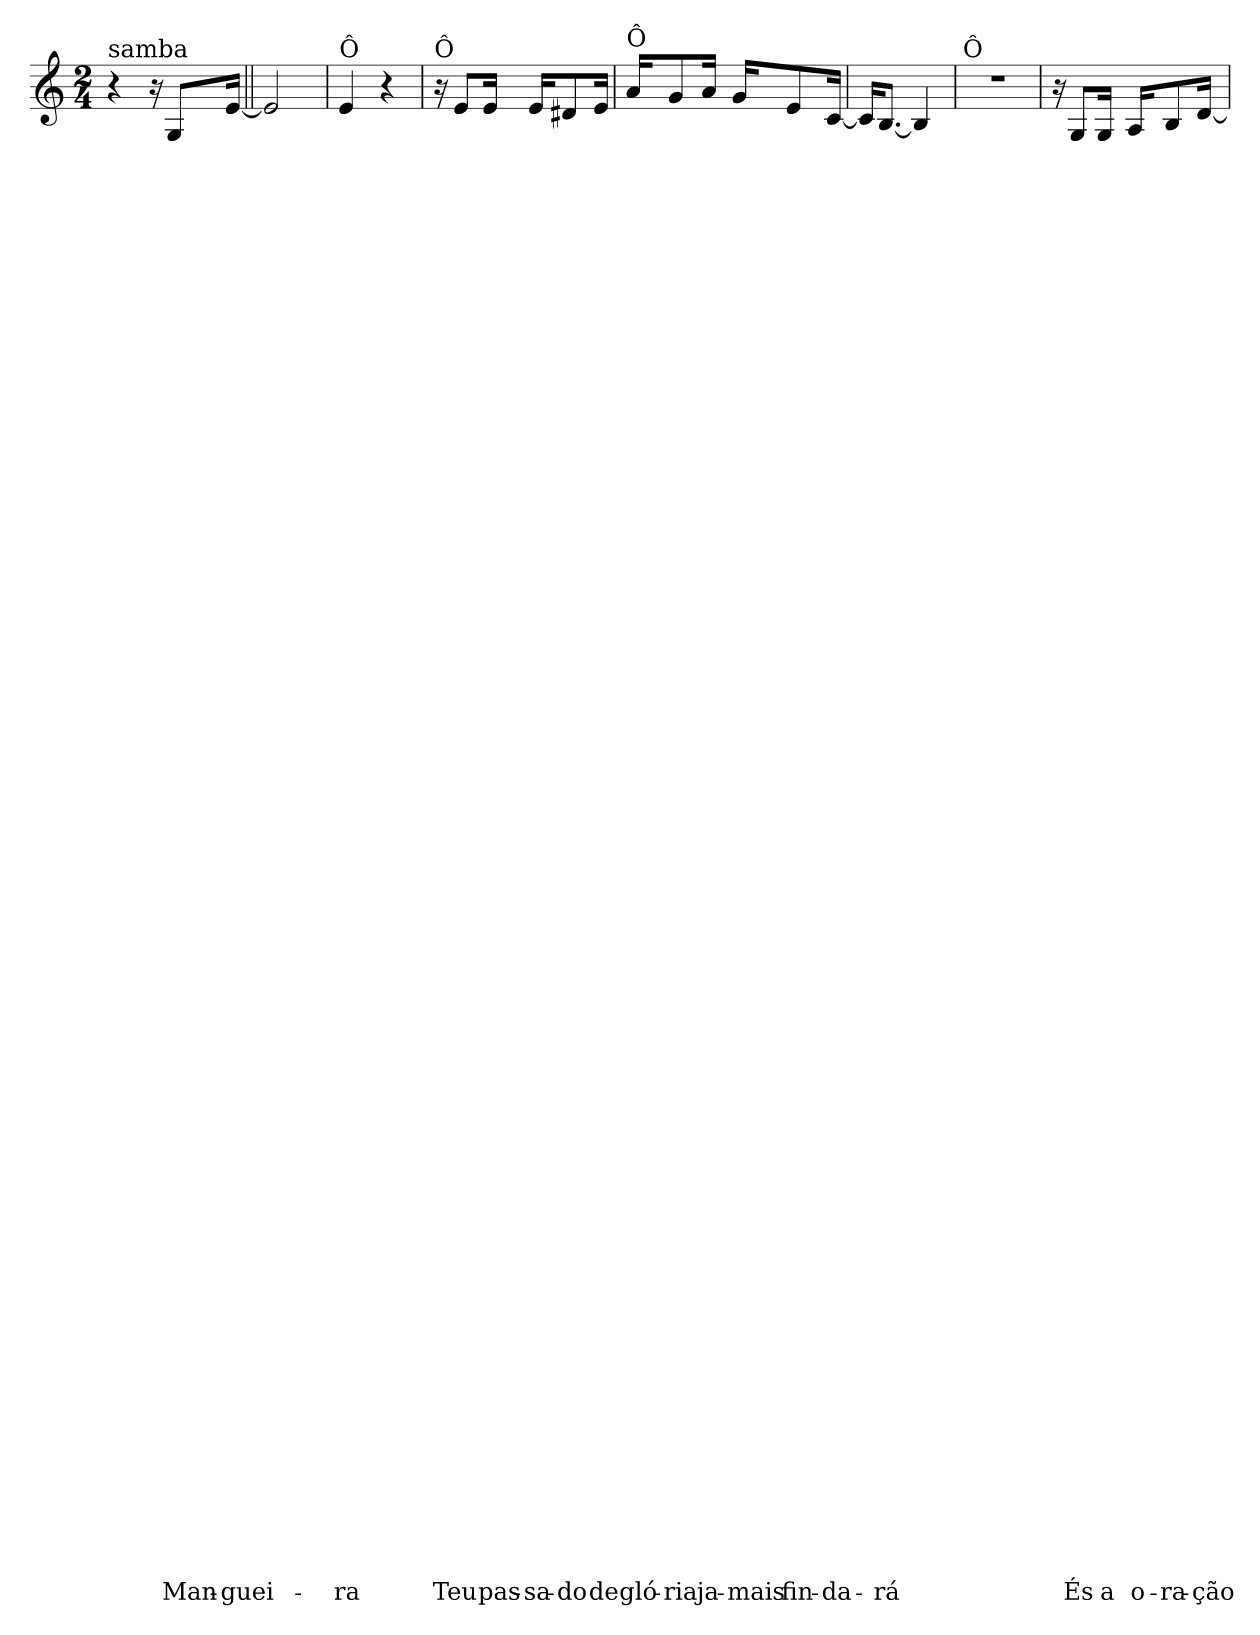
**kern	**text	**text	**text	**text	**text	**text	**text	**text	**text	**text	**text	**text	**text	**text	**text	**text	**text	**text	**text	**text	**text	**text	**text	**text	**text	**text	**text	**text	**text	**text	**text	**text	**text	**text	**text	**text	**text	**text	**text	**text	**text	**text	**text	**text	**text	**text	**text	**text	**text	**text	**text	**text	**text	**text	**text	**text	**text	**text	**text	**text	**text
*part1	*part1	*part1	*part1	*part1	*part1	*part1	*part1	*part1	*part1	*part1	*part1	*part1	*part1	*part1	*part1	*part1	*part1	*part1	*part1	*part1	*part1	*part1	*part1	*part1	*part1	*part1	*part1	*part1	*part1	*part1	*part1	*part1	*part1	*part1	*part1	*part1	*part1	*part1	*part1	*part1	*part1	*part1	*part1	*part1	*part1	*part1	*part1	*part1	*part1	*part1	*part1	*part1	*part1	*part1	*part1	*part1	*part1	*part1	*part1	*part1	*part1
*staff1	*staff1	*staff1	*staff1	*staff1	*staff1	*staff1	*staff1	*staff1	*staff1	*staff1	*staff1	*staff1	*staff1	*staff1	*staff1	*staff1	*staff1	*staff1	*staff1	*staff1	*staff1	*staff1	*staff1	*staff1	*staff1	*staff1	*staff1	*staff1	*staff1	*staff1	*staff1	*staff1	*staff1	*staff1	*staff1	*staff1	*staff1	*staff1	*staff1	*staff1	*staff1	*staff1	*staff1	*staff1	*staff1	*staff1	*staff1	*staff1	*staff1	*staff1	*staff1	*staff1	*staff1	*staff1	*staff1	*staff1	*staff1	*staff1	*staff1	*staff1	*staff1
*clefG2	*	*	*	*	*	*	*	*	*	*	*	*	*	*	*	*	*	*	*	*	*	*	*	*	*	*	*	*	*	*	*	*	*	*	*	*	*	*	*	*	*	*	*	*	*	*	*	*	*	*	*	*	*	*	*	*	*	*	*	*	*
*k[]	*	*	*	*	*	*	*	*	*	*	*	*	*	*	*	*	*	*	*	*	*	*	*	*	*	*	*	*	*	*	*	*	*	*	*	*	*	*	*	*	*	*	*	*	*	*	*	*	*	*	*	*	*	*	*	*	*	*	*	*	*
*C:	*	*	*	*	*	*	*	*	*	*	*	*	*	*	*	*	*	*	*	*	*	*	*	*	*	*	*	*	*	*	*	*	*	*	*	*	*	*	*	*	*	*	*	*	*	*	*	*	*	*	*	*	*	*	*	*	*	*	*	*	*
*M2/4	*	*	*	*	*	*	*	*	*	*	*	*	*	*	*	*	*	*	*	*	*	*	*	*	*	*	*	*	*	*	*	*	*	*	*	*	*	*	*	*	*	*	*	*	*	*	*	*	*	*	*	*	*	*	*	*	*	*	*	*	*
*MM110	*	*	*	*	*	*	*	*	*	*	*	*	*	*	*	*	*	*	*	*	*	*	*	*	*	*	*	*	*	*	*	*	*	*	*	*	*	*	*	*	*	*	*	*	*	*	*	*	*	*	*	*	*	*	*	*	*	*	*	*	*
=1	=1	=1	=1	=1	=1	=1	=1	=1	=1	=1	=1	=1	=1	=1	=1	=1	=1	=1	=1	=1	=1	=1	=1	=1	=1	=1	=1	=1	=1	=1	=1	=1	=1	=1	=1	=1	=1	=1	=1	=1	=1	=1	=1	=1	=1	=1	=1	=1	=1	=1	=1	=1	=1	=1	=1	=1	=1	=1	=1	=1	=1
!LO:TX:a:t=samba	!	!	!	!	!	!	!	!	!	!	!	!	!	!	!	!	!	!	!	!	!	!	!	!	!	!	!	!	!	!	!	!	!	!	!	!	!	!	!	!	!	!	!	!	!	!	!	!	!	!	!	!	!	!	!	!	!	!	!	!	!
4r	.	.	.	.	.	.	.	.	.	.	.	.	.	.	.	.	.	.	.	.	.	.	.	.	.	.	.	.	.	.	.	.	.	.	.	.	.	.	.	.	.	.	.	.	.	.	.	.	.	.	.	.	.	.	.	.	.	.	.	.	.
16r	.	.	.	.	.	.	.	.	.	.	.	.	.	.	.	.	.	.	.	.	.	.	.	.	.	.	.	.	.	.	.	.	.	.	.	.	.	.	.	.	.	.	.	.	.	.	.	.	.	.	.	.	.	.	.	.	.	.	.	.	.
!	!	!	!	!	!	!	!	!	!	!	!	!	!	!	!	!	!	!	!	!	!	!	!	!	!	!	!	!	!	!	!	!	!	!	!	!	!	!	!	!	!	!	!	!	!	!	!	!	!	!	!	!	!	!	!	!	!	!	!	!	!LO:LY:b
8G/L	.	.	.	.	.	.	.	.	.	.	.	.	.	.	.	.	.	.	.	.	.	.	.	.	.	.	.	.	.	.	.	.	.	.	.	.	.	.	.	.	.	.	.	.	.	.	.	.	.	.	.	.	.	.	.	.	.	.	.	.	Man-
!	!	!	!	!	!	!	!	!	!	!	!	!	!	!	!	!	!	!	!	!	!	!	!	!	!	!	!	!	!	!	!	!	!	!	!	!	!	!	!	!	!	!	!	!	!	!	!	!	!	!	!	!	!	!	!	!	!	!	!	!	!LO:LY:b
[16e/Jk	.	.	.	.	.	.	.	.	.	.	.	.	.	.	.	.	.	.	.	.	.	.	.	.	.	.	.	.	.	.	.	.	.	.	.	.	.	.	.	.	.	.	.	.	.	.	.	.	.	.	.	.	.	.	.	.	.	.	.	.	-guei-
=2||	=2||	=2||	=2||	=2||	=2||	=2||	=2||	=2||	=2||	=2||	=2||	=2||	=2||	=2||	=2||	=2||	=2||	=2||	=2||	=2||	=2||	=2||	=2||	=2||	=2||	=2||	=2||	=2||	=2||	=2||	=2||	=2||	=2||	=2||	=2||	=2||	=2||	=2||	=2||	=2||	=2||	=2||	=2||	=2||	=2||	=2||	=2||	=2||	=2||	=2||	=2||	=2||	=2||	=2||	=2||	=2||	=2||	=2||	=2||	=2||	=2||
2e/]	.	.	.	.	.	.	.	.	.	.	.	.	.	.	.	.	.	.	.	.	.	.	.	.	.	.	.	.	.	.	.	.	.	.	.	.	.	.	.	.	.	.	.	.	.	.	.	.	.	.	.	.	.	.	.	.	.	.	.	.	.
=3	=3	=3	=3	=3	=3	=3	=3	=3	=3	=3	=3	=3	=3	=3	=3	=3	=3	=3	=3	=3	=3	=3	=3	=3	=3	=3	=3	=3	=3	=3	=3	=3	=3	=3	=3	=3	=3	=3	=3	=3	=3	=3	=3	=3	=3	=3	=3	=3	=3	=3	=3	=3	=3	=3	=3	=3	=3	=3	=3	=3	=3
!LO:TX:a:t=Ô	!	!	!	!	!	!	!	!	!	!	!	!	!	!	!	!	!	!	!	!	!	!	!	!	!	!	!	!	!	!	!	!	!	!	!	!	!	!	!	!	!	!	!	!	!	!	!	!	!	!	!	!	!	!	!	!	!	!	!	!	!
!	!	!	!	!	!	!	!	!	!	!	!	!	!	!	!	!	!	!	!	!	!	!	!	!	!	!	!	!	!	!	!	!	!	!	!	!	!	!	!	!	!	!	!	!	!	!	!	!	!	!	!	!	!	!	!	!	!	!	!	!	!LO:LY:b
4e/	.	.	.	.	.	.	.	.	.	.	.	.	.	.	.	.	.	.	.	.	.	.	.	.	.	.	.	.	.	.	.	.	.	.	.	.	.	.	.	.	.	.	.	.	.	.	.	.	.	.	.	.	.	.	.	.	.	.	.	.	-ra
4r	.	.	.	.	.	.	.	.	.	.	.	.	.	.	.	.	.	.	.	.	.	.	.	.	.	.	.	.	.	.	.	.	.	.	.	.	.	.	.	.	.	.	.	.	.	.	.	.	.	.	.	.	.	.	.	.	.	.	.	.	.
=4	=4	=4	=4	=4	=4	=4	=4	=4	=4	=4	=4	=4	=4	=4	=4	=4	=4	=4	=4	=4	=4	=4	=4	=4	=4	=4	=4	=4	=4	=4	=4	=4	=4	=4	=4	=4	=4	=4	=4	=4	=4	=4	=4	=4	=4	=4	=4	=4	=4	=4	=4	=4	=4	=4	=4	=4	=4	=4	=4	=4	=4
!LO:TX:a:t=Ô	!	!	!	!	!	!	!	!	!	!	!	!	!	!	!	!	!	!	!	!	!	!	!	!	!	!	!	!	!	!	!	!	!	!	!	!	!	!	!	!	!	!	!	!	!	!	!	!	!	!	!	!	!	!	!	!	!	!	!	!	!
16r	.	.	.	.	.	.	.	.	.	.	.	.	.	.	.	.	.	.	.	.	.	.	.	.	.	.	.	.	.	.	.	.	.	.	.	.	.	.	.	.	.	.	.	.	.	.	.	.	.	.	.	.	.	.	.	.	.	.	.	.	.
!	!	!	!	!	!	!	!	!	!	!	!	!	!	!	!	!	!	!	!	!	!	!	!	!	!	!	!	!	!	!	!	!	!	!	!	!	!	!	!	!	!	!	!	!	!	!	!	!	!	!	!	!	!	!	!	!	!	!	!	!	!LO:LY:b
8e/L	.	.	.	.	.	.	.	.	.	.	.	.	.	.	.	.	.	.	.	.	.	.	.	.	.	.	.	.	.	.	.	.	.	.	.	.	.	.	.	.	.	.	.	.	.	.	.	.	.	.	.	.	.	.	.	.	.	.	.	.	Teu
!	!	!	!	!	!	!	!	!	!	!	!	!	!	!	!	!	!	!	!	!	!	!	!	!	!	!	!	!	!	!	!	!	!	!	!	!	!	!	!	!	!	!	!	!	!	!	!	!	!	!	!	!	!	!	!	!	!	!	!	!	!LO:LY:b
16e/Jk	.	.	.	.	.	.	.	.	.	.	.	.	.	.	.	.	.	.	.	.	.	.	.	.	.	.	.	.	.	.	.	.	.	.	.	.	.	.	.	.	.	.	.	.	.	.	.	.	.	.	.	.	.	.	.	.	.	.	.	.	pas-
!	!	!	!	!	!	!	!	!	!	!	!	!	!	!	!	!	!	!	!	!	!	!	!	!	!	!	!	!	!	!	!	!	!	!	!	!	!	!	!	!	!	!	!	!	!	!	!	!	!	!	!	!	!	!	!	!	!	!	!	!	!LO:LY:b
16e/KL	.	.	.	.	.	.	.	.	.	.	.	.	.	.	.	.	.	.	.	.	.	.	.	.	.	.	.	.	.	.	.	.	.	.	.	.	.	.	.	.	.	.	.	.	.	.	.	.	.	.	.	.	.	.	.	.	.	.	.	.	-sa-
!	!	!	!	!	!	!	!	!	!	!	!	!	!	!	!	!	!	!	!	!	!	!	!	!	!	!	!	!	!	!	!	!	!	!	!	!	!	!	!	!	!	!	!	!	!	!	!	!	!	!	!	!	!	!	!	!	!	!	!	!	!LO:LY:b
8d#X/	.	.	.	.	.	.	.	.	.	.	.	.	.	.	.	.	.	.	.	.	.	.	.	.	.	.	.	.	.	.	.	.	.	.	.	.	.	.	.	.	.	.	.	.	.	.	.	.	.	.	.	.	.	.	.	.	.	.	.	.	-do
!	!	!	!	!	!	!	!	!	!	!	!	!	!	!	!	!	!	!	!	!	!	!	!	!	!	!	!	!	!	!	!	!	!	!	!	!	!	!	!	!	!	!	!	!	!	!	!	!	!	!	!	!	!	!	!	!	!	!	!	!	!LO:LY:b
16e/Jk	.	.	.	.	.	.	.	.	.	.	.	.	.	.	.	.	.	.	.	.	.	.	.	.	.	.	.	.	.	.	.	.	.	.	.	.	.	.	.	.	.	.	.	.	.	.	.	.	.	.	.	.	.	.	.	.	.	.	.	.	de
=5	=5	=5	=5	=5	=5	=5	=5	=5	=5	=5	=5	=5	=5	=5	=5	=5	=5	=5	=5	=5	=5	=5	=5	=5	=5	=5	=5	=5	=5	=5	=5	=5	=5	=5	=5	=5	=5	=5	=5	=5	=5	=5	=5	=5	=5	=5	=5	=5	=5	=5	=5	=5	=5	=5	=5	=5	=5	=5	=5	=5	=5
!LO:TX:a:t=Ô	!	!	!	!	!	!	!	!	!	!	!	!	!	!	!	!	!	!	!	!	!	!	!	!	!	!	!	!	!	!	!	!	!	!	!	!	!	!	!	!	!	!	!	!	!	!	!	!	!	!	!	!	!	!	!	!	!	!	!	!	!
!	!	!	!	!	!	!	!	!	!	!	!	!	!	!	!	!	!	!	!	!	!	!	!	!	!	!	!	!	!	!	!	!	!	!	!	!	!	!	!	!	!	!	!	!	!	!	!	!	!	!	!	!	!	!	!	!	!	!	!	!	!LO:LY:b
16a/KL	.	.	.	.	.	.	.	.	.	.	.	.	.	.	.	.	.	.	.	.	.	.	.	.	.	.	.	.	.	.	.	.	.	.	.	.	.	.	.	.	.	.	.	.	.	.	.	.	.	.	.	.	.	.	.	.	.	.	.	.	gló-
!	!	!	!	!	!	!	!	!	!	!	!	!	!	!	!	!	!	!	!	!	!	!	!	!	!	!	!	!	!	!	!	!	!	!	!	!	!	!	!	!	!	!	!	!	!	!	!	!	!	!	!	!	!	!	!	!	!	!	!	!	!LO:LY:b
8g/	.	.	.	.	.	.	.	.	.	.	.	.	.	.	.	.	.	.	.	.	.	.	.	.	.	.	.	.	.	.	.	.	.	.	.	.	.	.	.	.	.	.	.	.	.	.	.	.	.	.	.	.	.	.	.	.	.	.	.	.	-ria
!	!	!	!	!	!	!	!	!	!	!	!	!	!	!	!	!	!	!	!	!	!	!	!	!	!	!	!	!	!	!	!	!	!	!	!	!	!	!	!	!	!	!	!	!	!	!	!	!	!	!	!	!	!	!	!	!	!	!	!	!	!LO:LY:b
16a/Jk	.	.	.	.	.	.	.	.	.	.	.	.	.	.	.	.	.	.	.	.	.	.	.	.	.	.	.	.	.	.	.	.	.	.	.	.	.	.	.	.	.	.	.	.	.	.	.	.	.	.	.	.	.	.	.	.	.	.	.	.	ja-
!	!	!	!	!	!	!	!	!	!	!	!	!	!	!	!	!	!	!	!	!	!	!	!	!	!	!	!	!	!	!	!	!	!	!	!	!	!	!	!	!	!	!	!	!	!	!	!	!	!	!	!	!	!	!	!	!	!	!	!	!	!LO:LY:b
16g/KL	.	.	.	.	.	.	.	.	.	.	.	.	.	.	.	.	.	.	.	.	.	.	.	.	.	.	.	.	.	.	.	.	.	.	.	.	.	.	.	.	.	.	.	.	.	.	.	.	.	.	.	.	.	.	.	.	.	.	.	.	-mais
!	!	!	!	!	!	!	!	!	!	!	!	!	!	!	!	!	!	!	!	!	!	!	!	!	!	!	!	!	!	!	!	!	!	!	!	!	!	!	!	!	!	!	!	!	!	!	!	!	!	!	!	!	!	!	!	!	!	!	!	!	!LO:LY:b
8e/	.	.	.	.	.	.	.	.	.	.	.	.	.	.	.	.	.	.	.	.	.	.	.	.	.	.	.	.	.	.	.	.	.	.	.	.	.	.	.	.	.	.	.	.	.	.	.	.	.	.	.	.	.	.	.	.	.	.	.	.	fin-
!	!	!	!	!	!	!	!	!	!	!	!	!	!	!	!	!	!	!	!	!	!	!	!	!	!	!	!	!	!	!	!	!	!	!	!	!	!	!	!	!	!	!	!	!	!	!	!	!	!	!	!	!	!	!	!	!	!	!	!	!	!LO:LY:b
[16c/Jk	.	.	.	.	.	.	.	.	.	.	.	.	.	.	.	.	.	.	.	.	.	.	.	.	.	.	.	.	.	.	.	.	.	.	.	.	.	.	.	.	.	.	.	.	.	.	.	.	.	.	.	.	.	.	.	.	.	.	.	.	-da-
=6	=6	=6	=6	=6	=6	=6	=6	=6	=6	=6	=6	=6	=6	=6	=6	=6	=6	=6	=6	=6	=6	=6	=6	=6	=6	=6	=6	=6	=6	=6	=6	=6	=6	=6	=6	=6	=6	=6	=6	=6	=6	=6	=6	=6	=6	=6	=6	=6	=6	=6	=6	=6	=6	=6	=6	=6	=6	=6	=6	=6	=6
16c/KL]	.	.	.	.	.	.	.	.	.	.	.	.	.	.	.	.	.	.	.	.	.	.	.	.	.	.	.	.	.	.	.	.	.	.	.	.	.	.	.	.	.	.	.	.	.	.	.	.	.	.	.	.	.	.	.	.	.	.	.	.	.
!	!	!	!	!	!	!	!	!	!	!	!	!	!	!	!	!	!	!	!	!	!	!	!	!	!	!	!	!	!	!	!	!	!	!	!	!	!	!	!	!	!	!	!	!	!	!	!	!	!	!	!	!	!	!	!	!	!	!	!	!	!LO:LY:b
[8.B/J	.	.	.	.	.	.	.	.	.	.	.	.	.	.	.	.	.	.	.	.	.	.	.	.	.	.	.	.	.	.	.	.	.	.	.	.	.	.	.	.	.	.	.	.	.	.	.	.	.	.	.	.	.	.	.	.	.	.	.	.	-rá
4B/]	.	.	.	.	.	.	.	.	.	.	.	.	.	.	.	.	.	.	.	.	.	.	.	.	.	.	.	.	.	.	.	.	.	.	.	.	.	.	.	.	.	.	.	.	.	.	.	.	.	.	.	.	.	.	.	.	.	.	.	.	.
=7	=7	=7	=7	=7	=7	=7	=7	=7	=7	=7	=7	=7	=7	=7	=7	=7	=7	=7	=7	=7	=7	=7	=7	=7	=7	=7	=7	=7	=7	=7	=7	=7	=7	=7	=7	=7	=7	=7	=7	=7	=7	=7	=7	=7	=7	=7	=7	=7	=7	=7	=7	=7	=7	=7	=7	=7	=7	=7	=7	=7	=7
!LO:TX:a:t=Ô	!	!	!	!	!	!	!	!	!	!	!	!	!	!	!	!	!	!	!	!	!	!	!	!	!	!	!	!	!	!	!	!	!	!	!	!	!	!	!	!	!	!	!	!	!	!	!	!	!	!	!	!	!	!	!	!	!	!	!	!	!
2r	.	.	.	.	.	.	.	.	.	.	.	.	.	.	.	.	.	.	.	.	.	.	.	.	.	.	.	.	.	.	.	.	.	.	.	.	.	.	.	.	.	.	.	.	.	.	.	.	.	.	.	.	.	.	.	.	.	.	.	.	.
!!LO:LB:g=z
=8	=8	=8	=8	=8	=8	=8	=8	=8	=8	=8	=8	=8	=8	=8	=8	=8	=8	=8	=8	=8	=8	=8	=8	=8	=8	=8	=8	=8	=8	=8	=8	=8	=8	=8	=8	=8	=8	=8	=8	=8	=8	=8	=8	=8	=8	=8	=8	=8	=8	=8	=8	=8	=8	=8	=8	=8	=8	=8	=8	=8	=8
16r	.	.	.	.	.	.	.	.	.	.	.	.	.	.	.	.	.	.	.	.	.	.	.	.	.	.	.	.	.	.	.	.	.	.	.	.	.	.	.	.	.	.	.	.	.	.	.	.	.	.	.	.	.	.	.	.	.	.	.	.	.
!	!	!	!	!	!	!	!	!	!	!	!	!	!	!	!	!	!	!	!	!	!	!	!	!	!	!	!	!	!	!	!	!	!	!	!	!	!	!	!	!	!	!	!	!	!	!	!	!	!	!	!	!	!	!	!	!	!	!	!	!	!LO:LY:b
8G/L	.	.	.	.	.	.	.	.	.	.	.	.	.	.	.	.	.	.	.	.	.	.	.	.	.	.	.	.	.	.	.	.	.	.	.	.	.	.	.	.	.	.	.	.	.	.	.	.	.	.	.	.	.	.	.	.	.	.	.	.	És
!	!	!	!	!	!	!	!	!	!	!	!	!	!	!	!	!	!	!	!	!	!	!	!	!	!	!	!	!	!	!	!	!	!	!	!	!	!	!	!	!	!	!	!	!	!	!	!	!	!	!	!	!	!	!	!	!	!	!	!	!	!LO:LY:b
16G/Jk	.	.	.	.	.	.	.	.	.	.	.	.	.	.	.	.	.	.	.	.	.	.	.	.	.	.	.	.	.	.	.	.	.	.	.	.	.	.	.	.	.	.	.	.	.	.	.	.	.	.	.	.	.	.	.	.	.	.	.	.	a
!	!	!	!	!	!	!	!	!	!	!	!	!	!	!	!	!	!	!	!	!	!	!	!	!	!	!	!	!	!	!	!	!	!	!	!	!	!	!	!	!	!	!	!	!	!	!	!	!	!	!	!	!	!	!	!	!	!	!	!	!	!LO:LY:b
16A/KL	.	.	.	.	.	.	.	.	.	.	.	.	.	.	.	.	.	.	.	.	.	.	.	.	.	.	.	.	.	.	.	.	.	.	.	.	.	.	.	.	.	.	.	.	.	.	.	.	.	.	.	.	.	.	.	.	.	.	.	.	o-
!	!	!	!	!	!	!	!	!	!	!	!	!	!	!	!	!	!	!	!	!	!	!	!	!	!	!	!	!	!	!	!	!	!	!	!	!	!	!	!	!	!	!	!	!	!	!	!	!	!	!	!	!	!	!	!	!	!	!	!	!	!LO:LY:b
8B/	.	.	.	.	.	.	.	.	.	.	.	.	.	.	.	.	.	.	.	.	.	.	.	.	.	.	.	.	.	.	.	.	.	.	.	.	.	.	.	.	.	.	.	.	.	.	.	.	.	.	.	.	.	.	.	.	.	.	.	.	-ra-
!	!	!	!	!	!	!	!	!	!	!	!	!	!	!	!	!	!	!	!	!	!	!	!	!	!	!	!	!	!	!	!	!	!	!	!	!	!	!	!	!	!	!	!	!	!	!	!	!	!	!	!	!	!	!	!	!	!	!	!	!	!LO:LY:b
[16d/Jk	.	.	.	.	.	.	.	.	.	.	.	.	.	.	.	.	.	.	.	.	.	.	.	.	.	.	.	.	.	.	.	.	.	.	.	.	.	.	.	.	.	.	.	.	.	.	.	.	.	.	.	.	.	.	.	.	.	.	.	.	-ção
=	=	=	=	=	=	=	=	=	=	=	=	=	=	=	=	=	=	=	=	=	=	=	=	=	=	=	=	=	=	=	=	=	=	=	=	=	=	=	=	=	=	=	=	=	=	=	=	=	=	=	=	=	=	=	=	=	=	=	=	=	=
*-	*-	*-	*-	*-	*-	*-	*-	*-	*-	*-	*-	*-	*-	*-	*-	*-	*-	*-	*-	*-	*-	*-	*-	*-	*-	*-	*-	*-	*-	*-	*-	*-	*-	*-	*-	*-	*-	*-	*-	*-	*-	*-	*-	*-	*-	*-	*-	*-	*-	*-	*-	*-	*-	*-	*-	*-	*-	*-	*-	*-	*-
